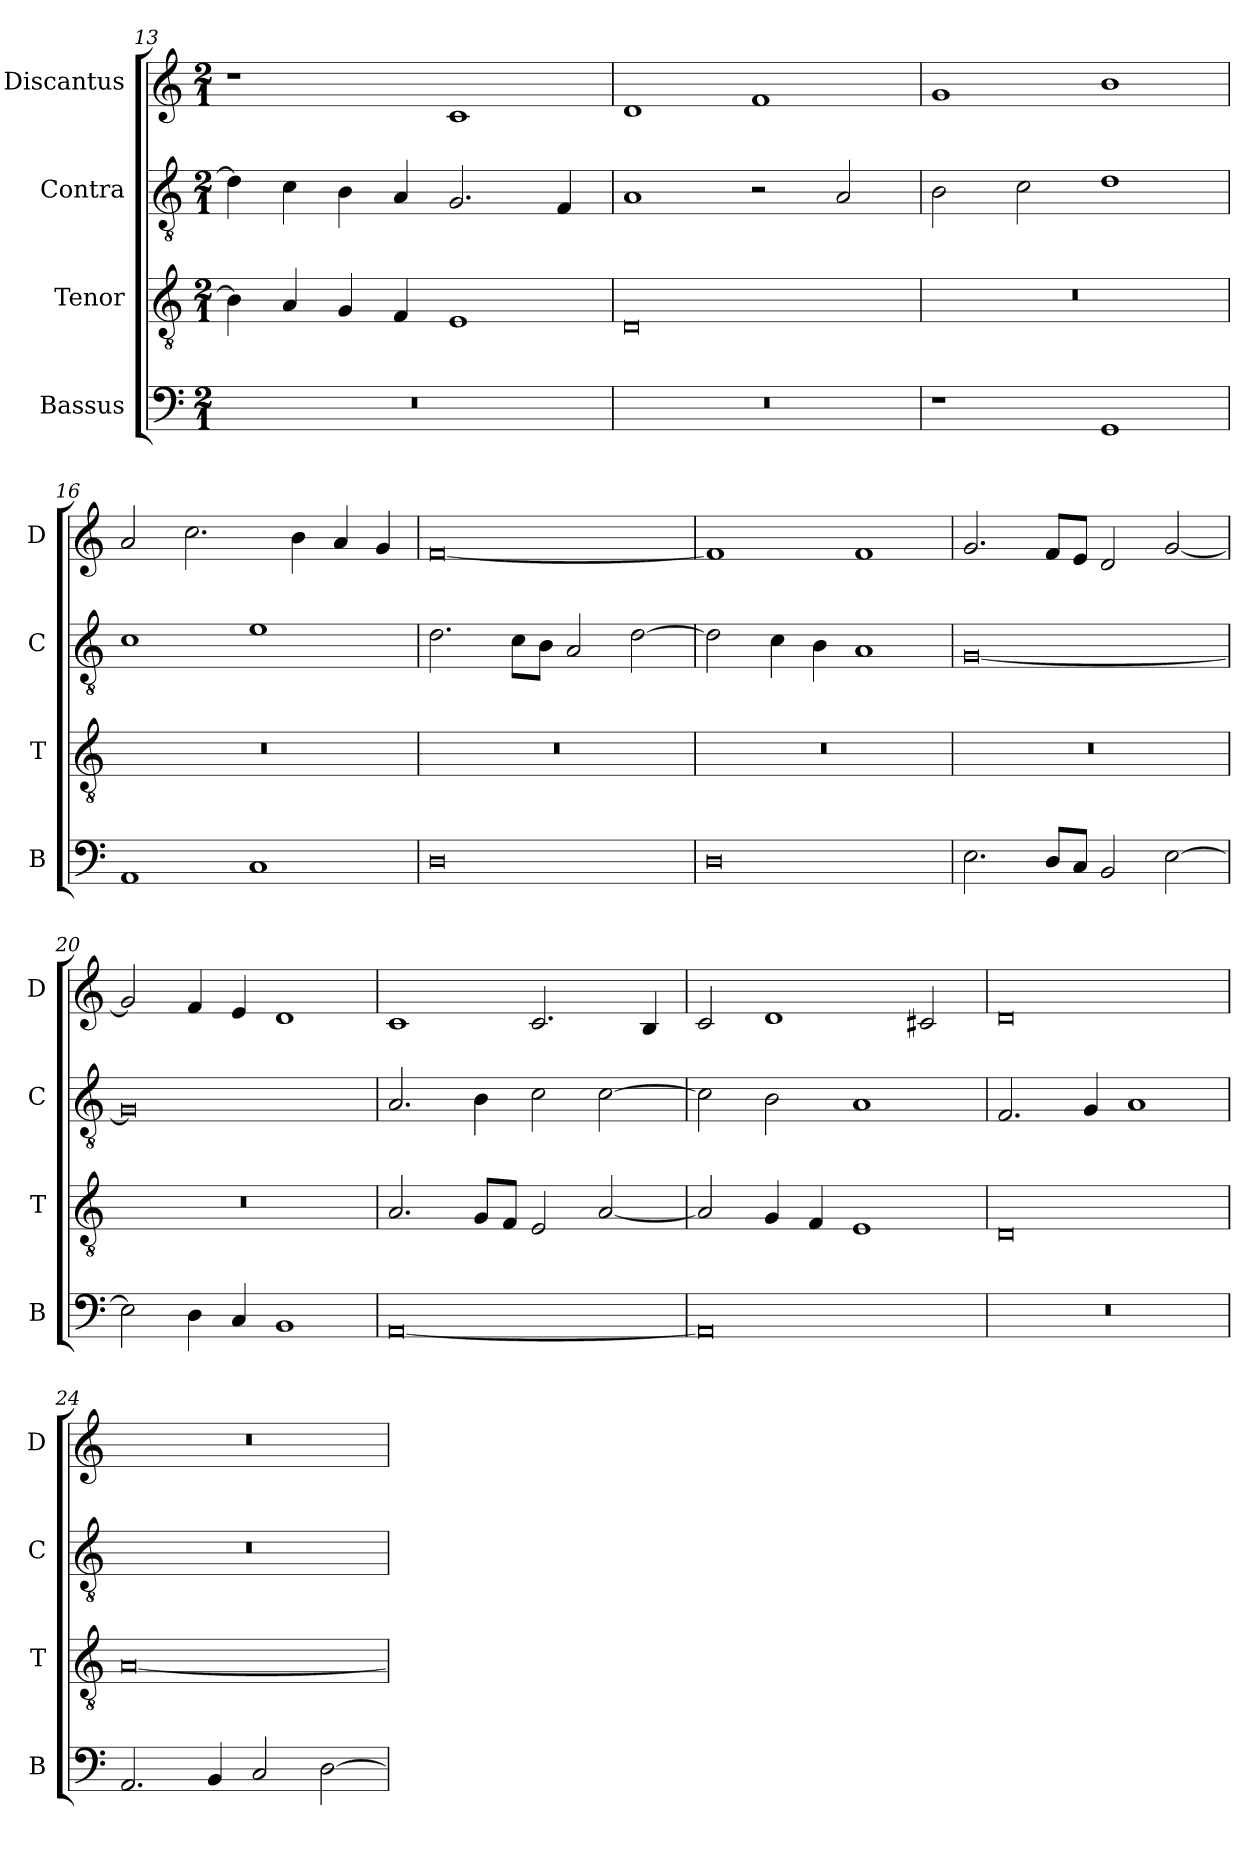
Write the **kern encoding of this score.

**kern	**kern	**kern	**kern
*part4	*part3	*part2	*part1
*staff4	*staff3	*staff2	*staff1
*I"Bassus	*I"Tenor	*I"Contra	*I"Discantus
*I'B	*I'T	*I'C	*I'D
*clefF4	*clefGv2	*clefGv2	*clefG2
*k[]	*k[]	*k[]	*k[]
*M2/1	*M2/1	*M2/1	*M2/1
=13	=13	=13	=13
0r	4B\]	4d\]	1r
.	4A/	4c\	.
.	4G/	4B\	.
.	4F/	4A/	.
.	1E	2.G/	1c
.	.	4F/	.
=14	=14	=14	=14
0r	0D	1A	1d
.	.	2r	1f
.	.	2A/	.
=15	=15	=15	=15
1r	0r	2B\	1g
.	.	2c\	.
1GG	.	1d	1b
=16	=16	=16	=16
1AA	0r	1c	2a/
.	.	.	2.cc\
1C	.	1e	.
.	.	.	4b\
.	.	.	4a/
.	.	.	4g/
=17	=17	=17	=17
0D	0r	2.d\	[0f
.	.	8c\L	.
.	.	8B\J	.
.	.	2A/	.
.	.	[2d\	.
=18	=18	=18	=18
0D	0r	2d\]	1f]
.	.	4c\	.
.	.	4B\	.
.	.	1A	1f
=19	=19	=19	=19
2.E\	0r	[0G	2.g/
8D/L	.	.	8f/L
8C/J	.	.	8e/J
2BB/	.	.	2d/
[2E\	.	.	[2g/
=20	=20	=20	=20
2E\]	0r	0G]	2g/]
4D\	.	.	4f/
4C/	.	.	4e/
1BB	.	.	1d
=21	=21	=21	=21
[0AA	2.A/	2.A/	1c
.	8G/L	4B\	.
.	8F/J	.	.
.	2E/	2c\	2.c/
.	[2A/	[2c\	.
.	.	.	4B/
=22	=22	=22	=22
0AA]	2A/]	2c\]	2c/
.	4G/	2B\	1d
.	4F/	.	.
.	1E	1A	.
.	.	.	2c#X/
=23	=23	=23	=23
0r	0D	2.F/	0d
.	.	4G/	.
.	.	1A	.
=24	=24	=24	=24
2.AA/	[0A	0r	0r
4BB/	.	.	.
2C/	.	.	.
[2D\	.	.	.
=	=	=	=
*-	*-	*-	*-
